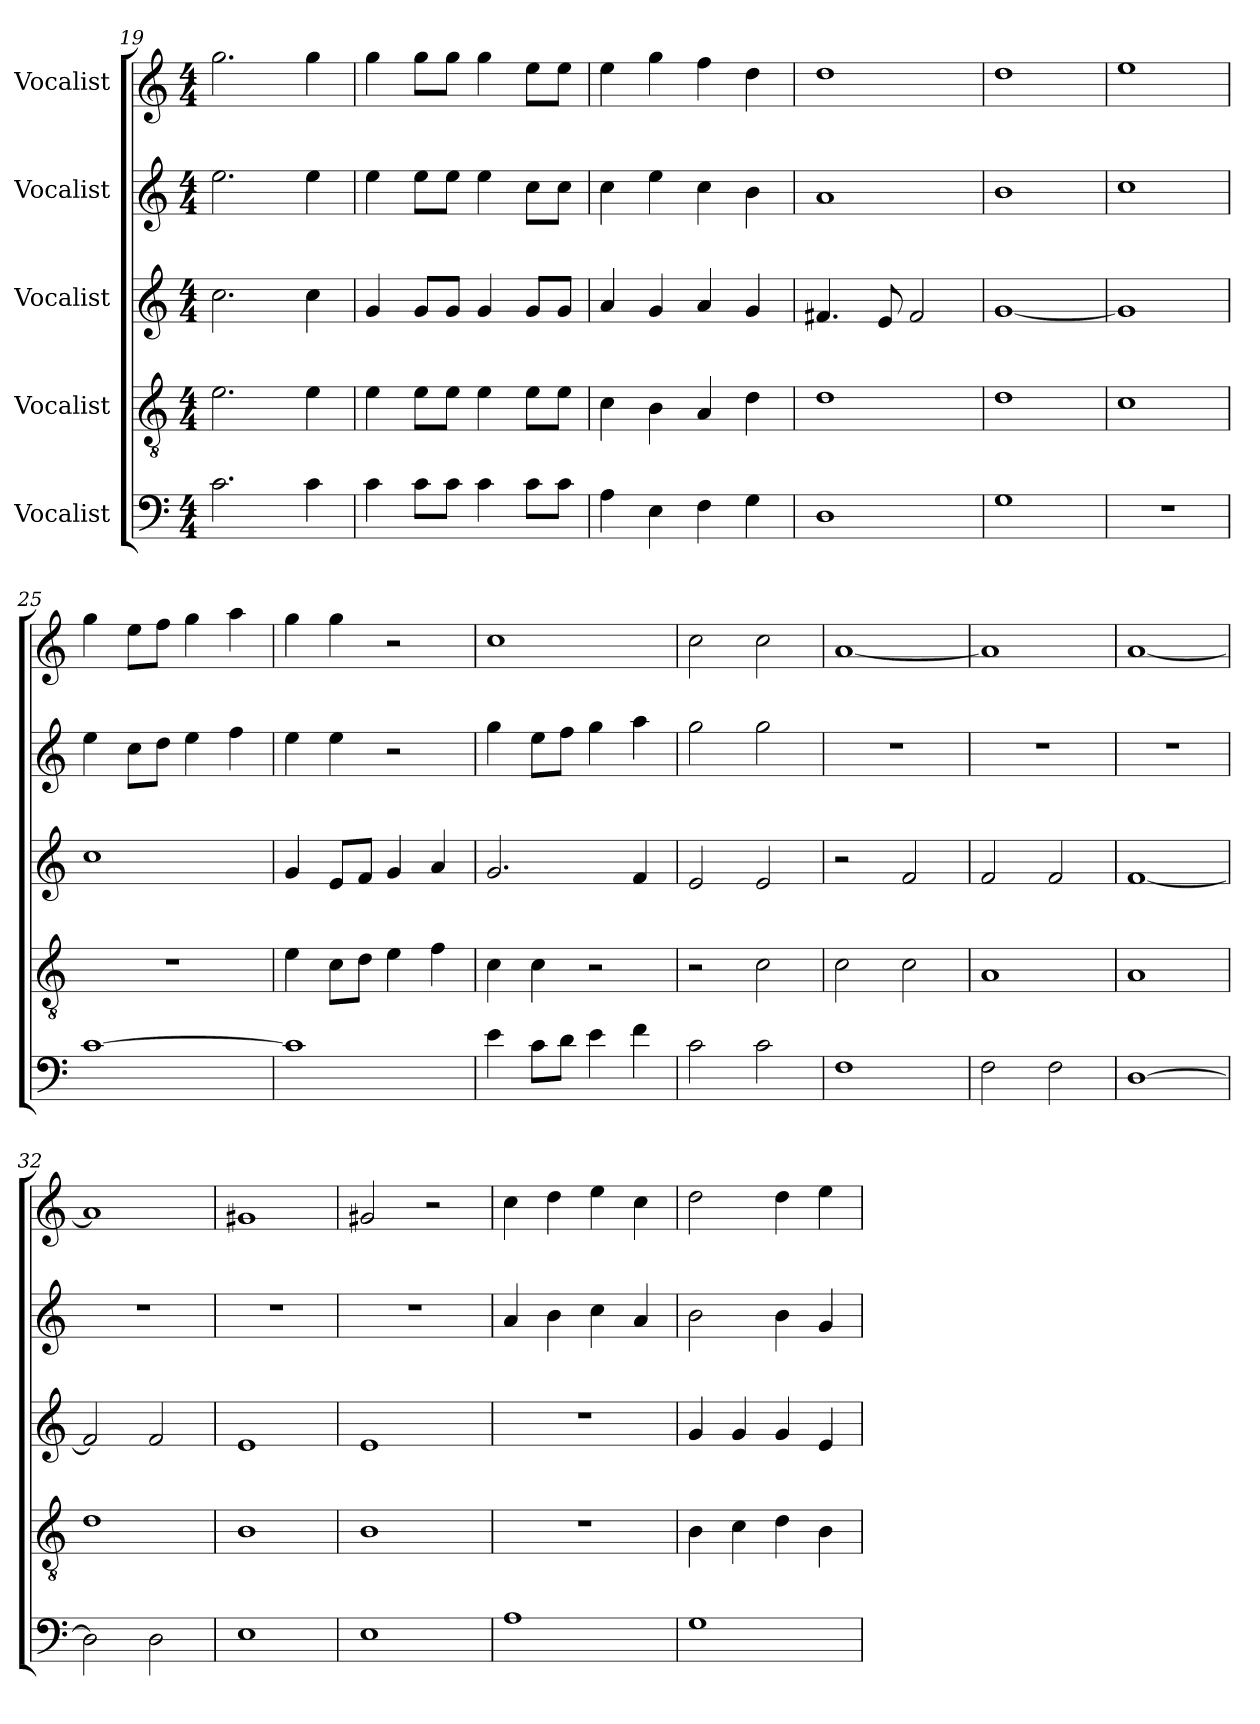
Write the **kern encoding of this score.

**kern	**kern	**kern	**kern	**kern
*part5	*part4	*part3	*part2	*part1
*staff5	*staff4	*staff3	*staff2	*staff1
*I"Vocalist	*I"Vocalist	*I"Vocalist	*I"Vocalist	*I"Vocalist
*clefF4	*clefGv2	*clefG2	*clefG2	*clefG2
*k[]	*k[]	*k[]	*k[]	*k[]
*M4/4	*M4/4	*M4/4	*M4/4	*M4/4
=19	=19	=19	=19	=19
2.c\	2.e\	2.cc\	2.ee\	2.gg\
4c\	4e\	4cc\	4ee\	4gg\
=20	=20	=20	=20	=20
4c\	4e\	4g/	4ee\	4gg\
8c\L	8e\L	8g/L	8ee\L	8gg\L
8c\J	8e\J	8g/J	8ee\J	8gg\J
4c\	4e\	4g/	4ee\	4gg\
8c\L	8e\L	8g/L	8cc\L	8ee\L
8c\J	8e\J	8g/J	8cc\J	8ee\J
=21	=21	=21	=21	=21
4A\	4c\	4a/	4cc\	4ee\
4E\	4B\	4g/	4ee\	4gg\
4F\	4A/	4a/	4cc\	4ff\
4G\	4d\	4g/	4b\	4dd\
=22	=22	=22	=22	=22
1D	1d	4.f#X/	1a	1dd
.	.	8e/	.	.
.	.	2f#/	.	.
=23	=23	=23	=23	=23
1G	1d	[1g	1b	1dd
=24	=24	=24	=24	=24
1r	1c	1g]	1cc	1ee
=25	=25	=25	=25	=25
[1c	1r	1cc	4ee\	4gg\
.	.	.	8cc\L	8ee\L
.	.	.	8dd\J	8ff\J
.	.	.	4ee\	4gg\
.	.	.	4ff\	4aa\
=26	=26	=26	=26	=26
1c]	4e\	4g/	4ee\	4gg\
.	8c\L	8e/L	4ee\	4gg\
.	8d\J	8f/J	.	.
.	4e\	4g/	2r	2r
.	4f\	4a/	.	.
=27	=27	=27	=27	=27
4e\	4c\	2.g/	4gg\	1cc
8c\L	4c\	.	8ee\L	.
8d\J	.	.	8ff\J	.
4e\	2r	.	4gg\	.
4f\	.	4f/	4aa\	.
=28	=28	=28	=28	=28
2c\	2r	2e/	2gg\	2cc\
2c\	2c\	2e/	2gg\	2cc\
=29	=29	=29	=29	=29
1F	2c\	2r	1r	[1a
.	2c\	2f/	.	.
=30	=30	=30	=30	=30
2F\	1A	2f/	1r	1a]
2F\	.	2f/	.	.
=31	=31	=31	=31	=31
[1D	1A	[1f	1r	[1a
=32	=32	=32	=32	=32
2D\]	1d	2f/]	1r	1a]
2D\	.	2f/	.	.
=33	=33	=33	=33	=33
1E	1B	1e	1r	1g#X
=34	=34	=34	=34	=34
1E	1B	1e	1r	2g#X/
.	.	.	.	2r
=35	=35	=35	=35	=35
1A	1r	1r	4a/	4cc\
.	.	.	4b\	4dd\
.	.	.	4cc\	4ee\
.	.	.	4a/	4cc\
=36	=36	=36	=36	=36
1G	4B\	4g/	2b\	2dd\
.	4c\	4g/	.	.
.	4d\	4g/	4b\	4dd\
.	4B\	4e/	4g/	4ee\
=	=	=	=	=
*-	*-	*-	*-	*-
